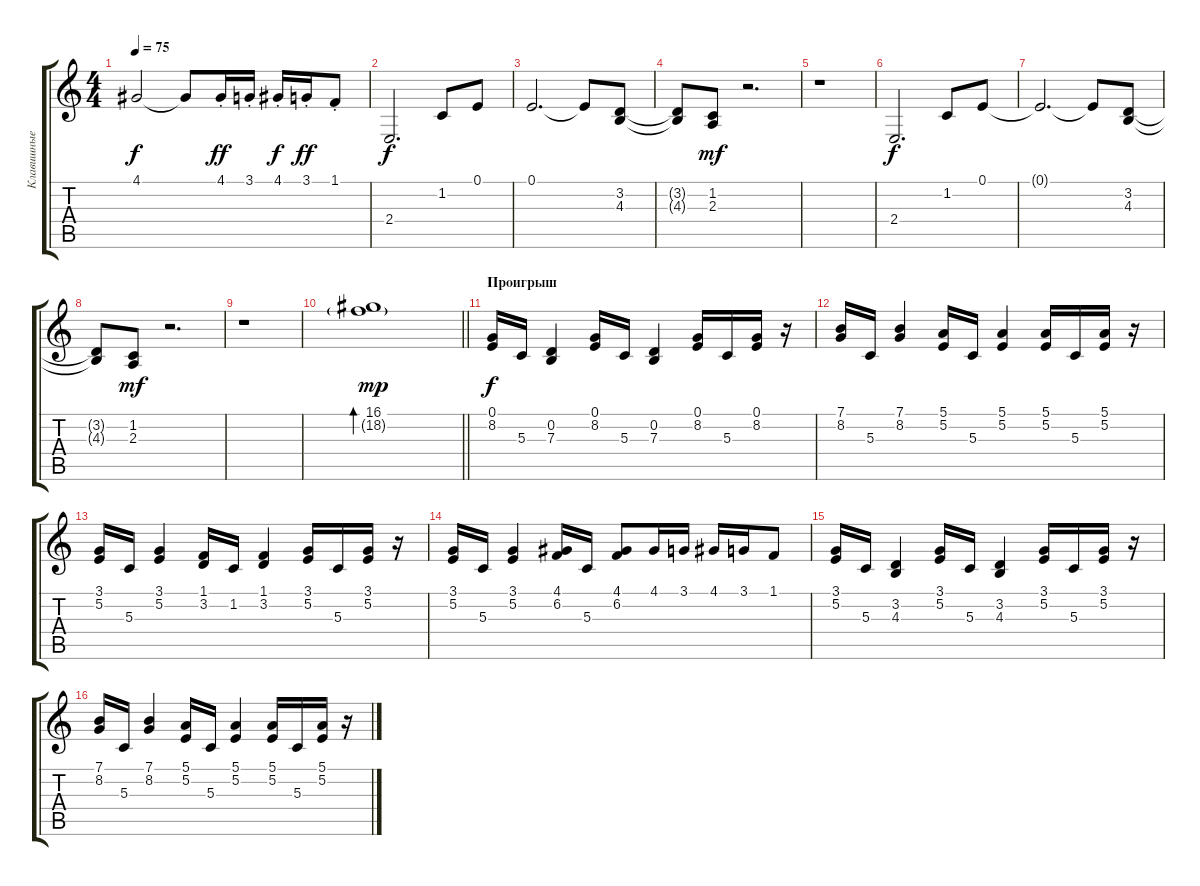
\track ("Клавишные" "Клавишные") {instrument stringensemble1}
\staff {score tabs}
\tuning (E4 B3 G3 D3 A2 E2) {hide}
\ts (4 4)
\tempo 75
\clef g2
\ks c
4.1.2{dy f} 4.1{t}.8 4.1{st}.16{dy ff} 3.1{st}.16 4.1{st}.16{dy f} 3.1{st}.16{dy ff} 1.1{st}.8 |
2.4.2{d dy f} 1.2.8 0.1.8 |
0.1.2{d} 0.1{t}.8 (3.2 4.3).8 |
(3.2{t} 4.3{t}).8 (1.2 2.3).8{dy mf} r.2{d} |
r.1 |
2.4.2{d dy f} 1.2.8 0.1.8 |
0.1{t}.2{d} 0.1{t}.8 (3.2 4.3).8 |
(3.2{t} 4.3{t}).8 (1.2 2.3).8{dy mf} r.2{d} |
r.1 |
\barLineRight lightlight
(16.1 18.2{g}).1{bd 240 dy mp instrument brightacousticpiano} |
\section ("" "Проигрыш")
(0.1 8.2).16{dy f instrument tremolostrings} 5.3.16 (0.2 7.3).4 (0.1 8.2).16 5.3.16 (0.2 7.3).4 (0.1 8.2).16 5.3.16 (0.1 8.2).16 r.16 |
(7.1 8.2).16 5.3.16 (7.1 8.2).4 (5.1 5.2).16 5.3.16 (5.1 5.2).4 (5.1 5.2).16 5.3.16 (5.1 5.2).16 r.16 |
(3.1 5.2).16 5.3.16 (3.1 5.2).4 (1.1 3.2).16 1.2.16 (1.1 3.2).4 (3.1 5.2).16 5.3.16 (3.1 5.2).16 r.16 |
(3.1 5.2).16 5.3.16 (3.1 5.2).4 (4.1 6.2).16 5.3.16 (4.1 6.2).8 4.1.16 3.1.16 4.1.16 3.1.16 1.1.8 |
(3.1 5.2).16 5.3.16 (3.2 4.3).4 (3.1 5.2).16 5.3.16 (3.2 4.3).4 (3.1 5.2).16 5.3.16 (3.1 5.2).16 r.16 |
(7.1 8.2).16 5.3.16 (7.1 8.2).4 (5.1 5.2).16 5.3.16 (5.1 5.2).4 (5.1 5.2).16 5.3.16 (5.1 5.2).16 r.16
